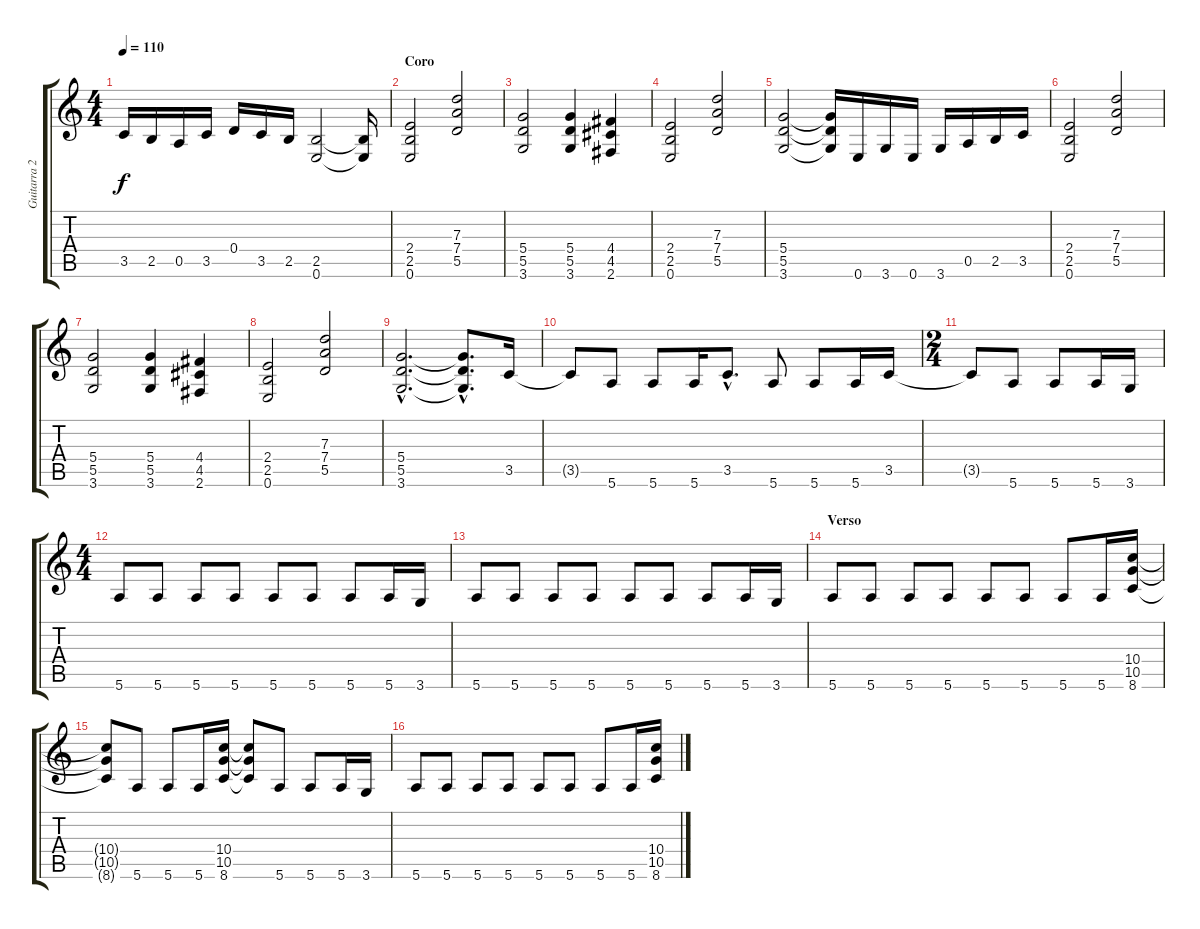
\track ("Guitarra 2" "Guitarra 2") {instrument overdrivenguitar}
\staff {score tabs}
\tuning (E4 B3 G3 D3 A2 E2) {hide}
\ts (4 4)
\tempo 110
\clef g2
\ks c
3.5.16{dy f} 2.5.16 0.5.16 3.5.16 0.4.16 3.5.16 2.5.16 (2.5 0.6).2 (2.5{t} 0.6{t}).16 |
\section ("" "Coro")
(2.4 2.5 0.6).2 (7.3 7.4 5.5).2 |
(5.4 5.5 3.6).2 (5.4 5.5 3.6).4 (4.4 4.5 2.6).4 |
(2.4 2.5 0.6).2 (7.3 7.4 5.5).2 |
(5.4 5.5 3.6).2 (5.4{t} 5.5{t} 3.6{t}).16 0.6.16 3.6.16 0.6.16 3.6.16 0.5.16 2.5.16 3.5.16 |
(2.4 2.5 0.6).2 (7.3 7.4 5.5).2 |
(5.4 5.5 3.6).2 (5.4 5.5 3.6).4 (4.4 4.5 2.6).4 |
(2.4 2.5 0.6).2 (7.3 7.4 5.5).2 |
(5.4{hac} 5.5{hac} 3.6{hac}).2{d} (5.4{hac t} 5.5{hac t} 3.6{hac t}).8{d} 3.5.16 |
\section ("" "")
3.5{t}.8 5.6.8 5.6.8 5.6.16 3.5{hac}.8{d} 5.6.8 5.6.8 5.6.16 3.5.16 |
\ts (2 4)
3.5{t}.8 5.6.8 5.6.8 5.6.16 3.6.16 |
\ts (4 4)
5.6.8 5.6.8 5.6.8 5.6.8 5.6.8 5.6.8 5.6.8 5.6.16 3.6.16 |
5.6.8 5.6.8 5.6.8 5.6.8 5.6.8 5.6.8 5.6.8 5.6.16 3.6.16 |
\section ("" "Verso")
5.6.8 5.6.8 5.6.8 5.6.8 5.6.8 5.6.8 5.6.8 5.6.16 (10.4 10.5 8.6).16 |
(10.4{t} 10.5{t} 8.6{t}).8 5.6.8 5.6.8 5.6.16 (10.4 10.5 8.6).16 (10.4{t} 10.5{t} 8.6{t}).8 5.6.8 5.6.8 5.6.16 3.6.16 |
5.6.8 5.6.8 5.6.8 5.6.8 5.6.8 5.6.8 5.6.8 5.6.16 (10.4 10.5 8.6).16
